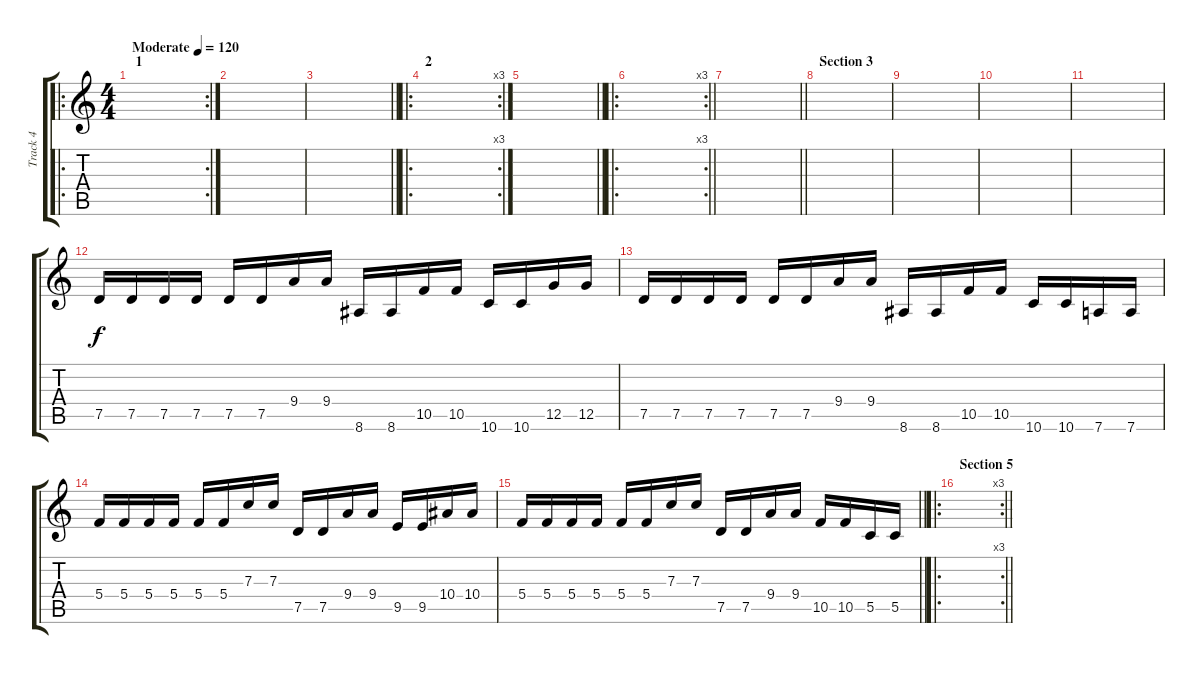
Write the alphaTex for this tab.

\track ("Track 4" "Track 4") {instrument overdrivenguitar}
\staff {score tabs}
\tuning (D4 A3 F3 C3 G2 D2) {hide}
\ro
\rc 2
\ts (4 4)
\section ("" " 1")
\tempo (120 "Moderate")
\clef g2
\ks c
|
|
\barLineRight lightlight
|
\ro
\rc 3
\section ("" "2")
|
\barLineRight lightlight
|
\ro
\rc 3
\barLineRight lightlight
|
\barLineRight lightlight
|
\section ("" "Section 3")
|
|
|
|
7.5.16 7.5.16 7.5.16 7.5.16 7.5.16 7.5.16 9.4.16 9.4.16 8.6.16 8.6.16 10.5.16 10.5.16 10.6.16 10.6.16 12.5.16 12.5.16 |
7.5.16 7.5.16 7.5.16 7.5.16 7.5.16 7.5.16 9.4.16 9.4.16 8.6.16 8.6.16 10.5.16 10.5.16 10.6.16 10.6.16 7.6.16 7.6.16 |
5.4.16 5.4.16 5.4.16 5.4.16 5.4.16 5.4.16 7.3.16 7.3.16 7.5.16 7.5.16 9.4.16 9.4.16 9.5.16 9.5.16 10.4.16 10.4.16 |
\barLineRight lightlight
5.4.16 5.4.16 5.4.16 5.4.16 5.4.16 5.4.16 7.3.16 7.3.16 7.5.16 7.5.16 9.4.16 9.4.16 10.5.16 10.5.16 5.5.16 5.5.16 |
\ro
\rc 3
\section ("" "Section 5")
\barLineRight lightlight
